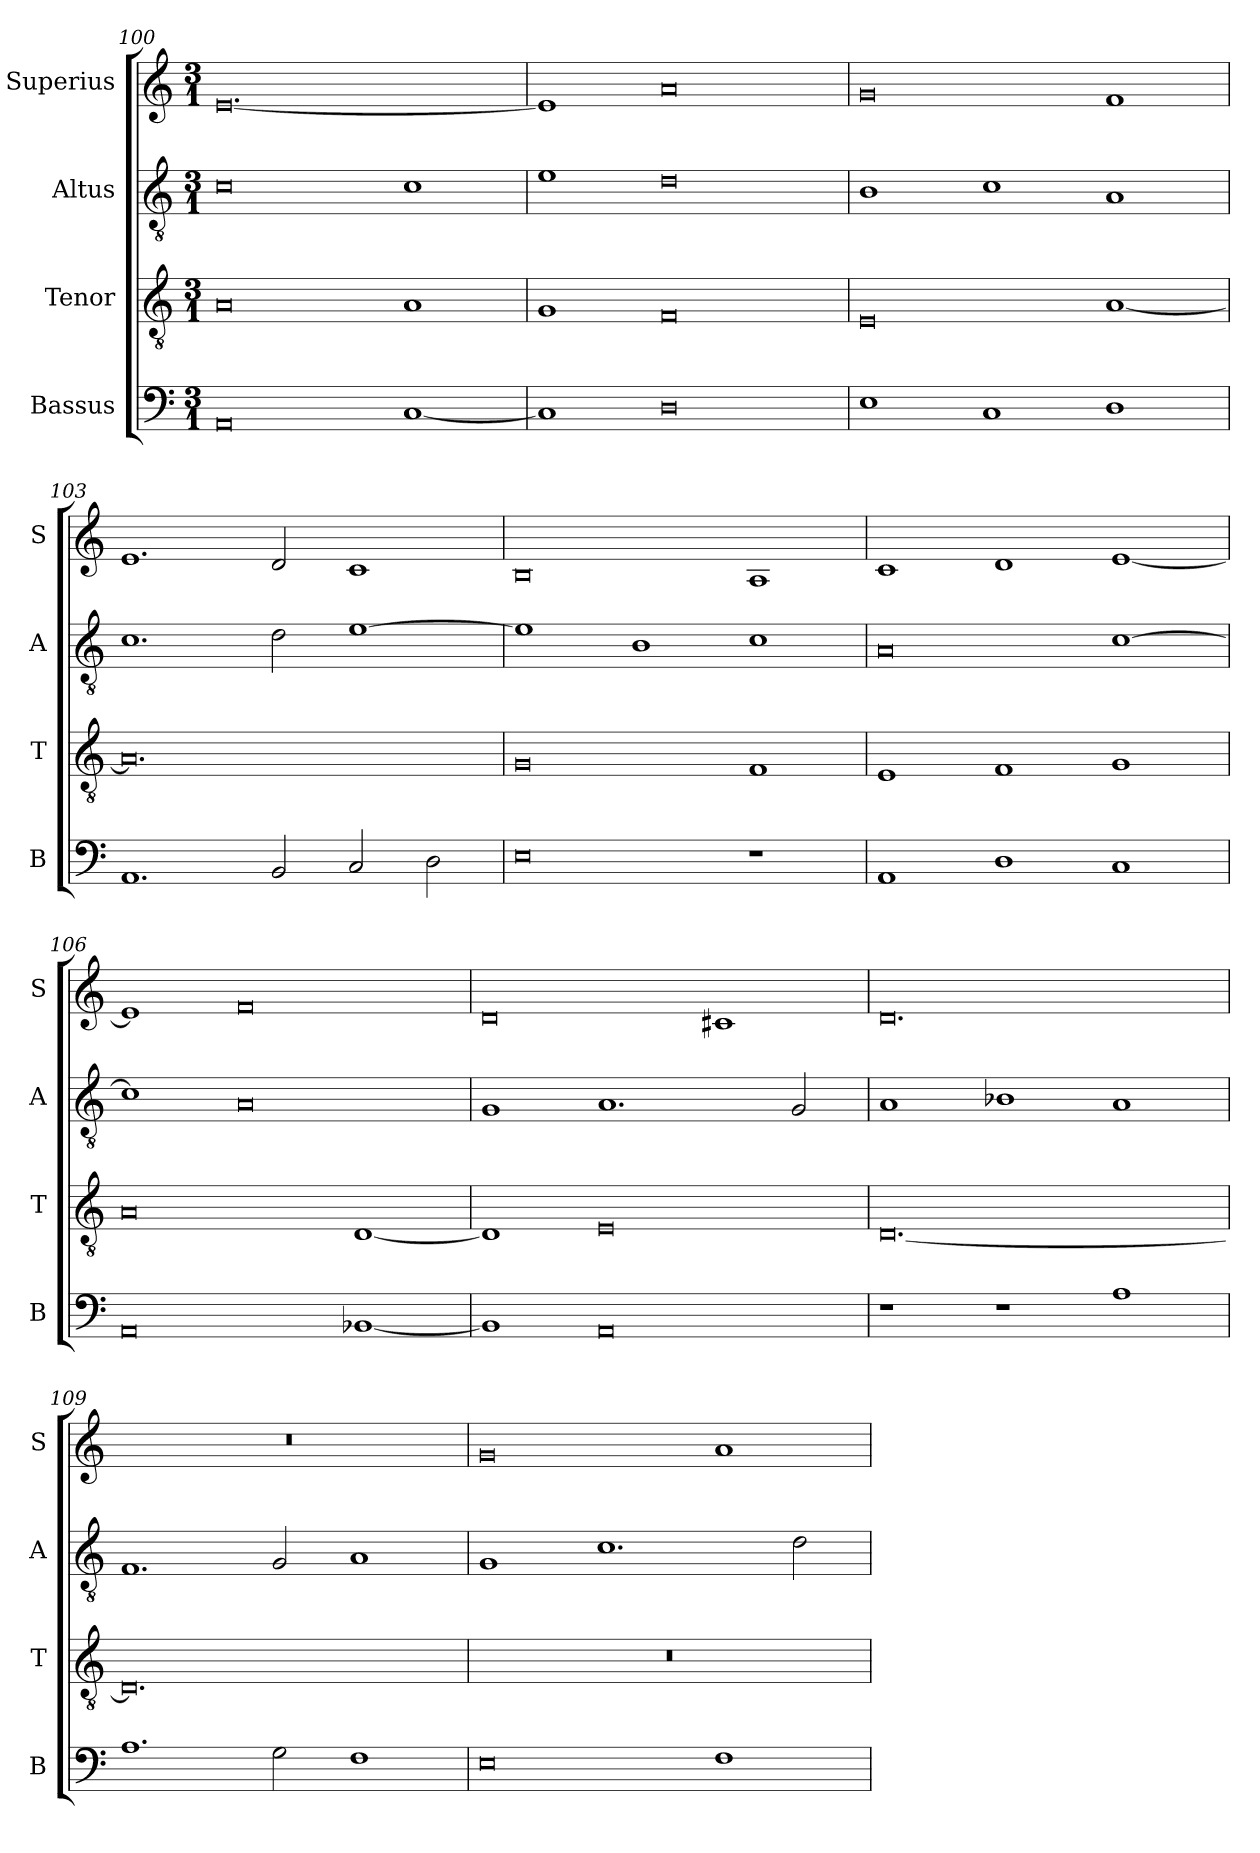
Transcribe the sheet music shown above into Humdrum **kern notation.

**kern	**kern	**kern	**kern
*part4	*part3	*part2	*part1
*staff4	*staff3	*staff2	*staff1
*I"Bassus	*I"Tenor	*I"Altus	*I"Superius
*I'B	*I'T	*I'A	*I'S
*clefF4	*clefGv2	*clefGv2	*clefG2
*k[]	*k[]	*k[]	*k[]
*M3/1	*M3/1	*M3/1	*M3/1
=100	=100	=100	=100
0AA	0A	0c	[0.e
[1C	1A	1c	.
=101	=101	=101	=101
1C]	1G	1e	1e]
0D	0F	0d	0a
=102	=102	=102	=102
1E	0E	1B	0g
1C	.	1c	.
1D	[1A	1A	1f
=103	=103	=103	=103
1.AA	0.A]	1.c	1.e
2BB/	.	2d\	2d/
2C/	.	[1e	1c
2D\	.	.	.
=104	=104	=104	=104
0E	0G	1e]	0B
.	.	1B	.
1r	1F	1c	1A
=105	=105	=105	=105
1AA	1E	0A	1c
1D	1F	.	1d
1C	1G	[1c	[1e
=106	=106	=106	=106
0AA	0A	1c]	1e]
.	.	0A	0f
[1BB-X	[1D	.	.
=107	=107	=107	=107
1BB-]	1D]	1G	0d
0AA	0E	1.A	.
.	.	.	1c#X
.	.	2G/	.
=108	=108	=108	=108
1r	[0.D	1A	0.d
1r	.	1B-X	.
1A	.	1A	.
=109	=109	=109	=109
1.A	0.D]	1.F	0.r
2G\	.	2G/	.
1F	.	1A	.
=110	=110	=110	=110
0E	0.r	1G	0g
.	.	1.c	.
1F	.	.	1a
.	.	2d\	.
=	=	=	=
*-	*-	*-	*-
